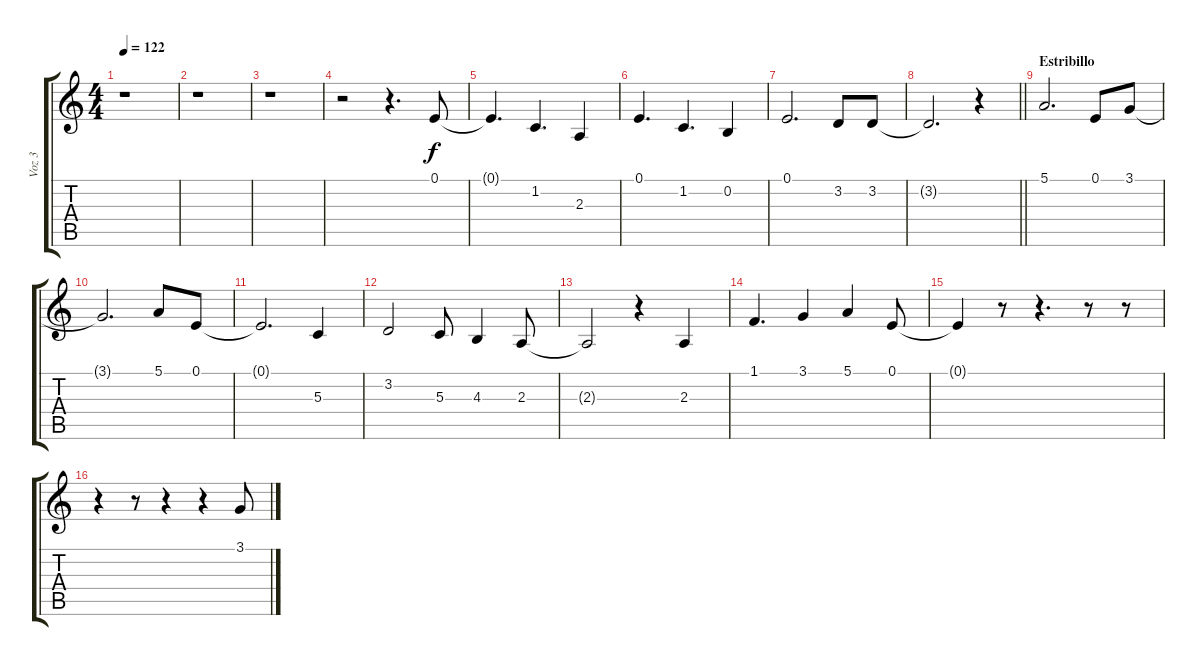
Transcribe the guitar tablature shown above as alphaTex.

\track ("Voz 3" "Voz 3") {instrument voiceoohs}
\staff {score tabs}
\tuning (E4 B3 G3 D3 A2 E2) {hide}
\ts (4 4)
\tempo 122
\clef g2
\ks c
r.1{dy f} |
r.1 |
r.1 |
r.2 r.4{d} 0.1.8 |
0.1{t}.4{d} 1.2.4{d} 2.3.4 |
0.1.4{d} 1.2.4{d} 0.2.4 |
0.1.2{d} 3.2.8 3.2.8 |
\barLineRight lightlight
3.2{t}.2{d} r.4 |
\section ("" "Estribillo")
5.1.2{d} 0.1.8 3.1.8 |
3.1{t}.2{d} 5.1.8 0.1.8 |
0.1{t}.2{d} 5.3.4 |
3.2.2 5.3.8 4.3.4 2.3.8 |
2.3{t}.2 r.4 2.3.4 |
1.1.4{d} 3.1.4 5.1.4 0.1.8 |
0.1{t}.4 r.8 r.4{d} r.8 r.8 |
r.4 r.8 r.4 r.4 3.1.8
